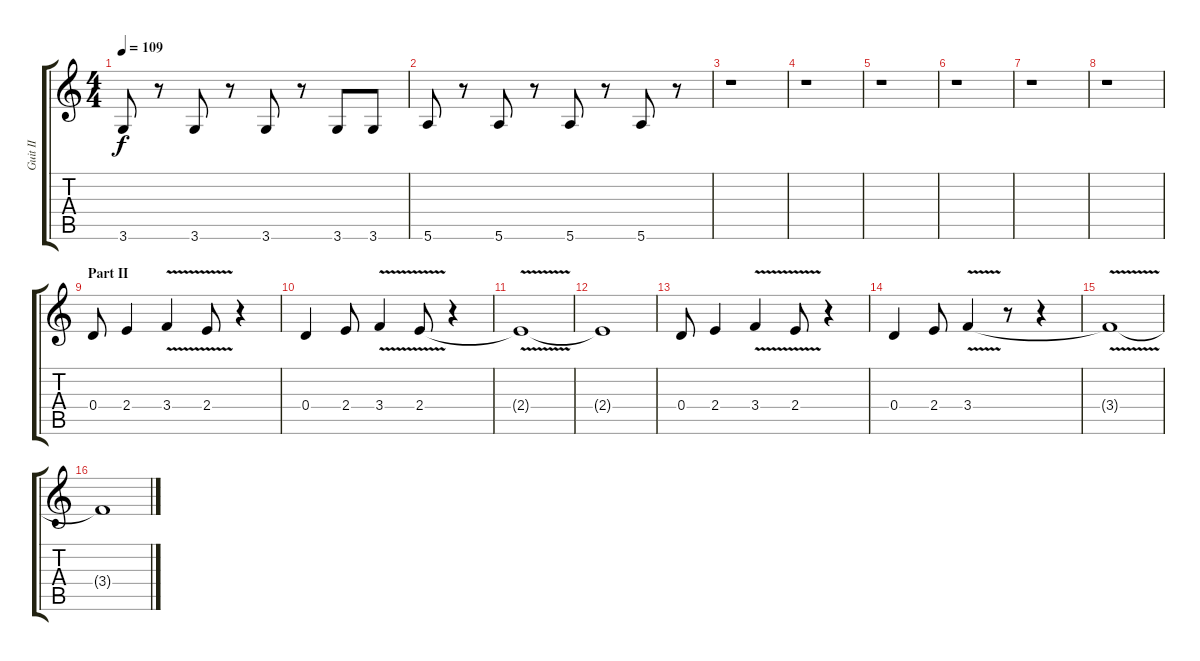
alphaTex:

\track ("Guit II" "Guit II") {instrument electricguitarmuted}
\staff {score tabs}
\tuning (E4 B3 G3 D3 A2 E2) {hide}
\ts (4 4)
\tempo 109
\clef g2
\ks c
3.6.8{dy f} r.8 3.6.8 r.8 3.6.8 r.8 3.6.8 3.6.8 |
5.6.8 r.8 5.6.8 r.8 5.6.8 r.8 5.6.8 r.8 |
r.1 |
r.1 |
r.1 |
r.1 |
r.1 |
r.1 |
\section ("" "Part II")
0.4.8 2.4.4 3.4{v}.4 2.4{v}.8 r.4 |
0.4.4 2.4.8 3.4{v}.4 2.4{v}.8 r.4 |
2.4{t}.1 |
2.4{t}.1 |
0.4.8 2.4.4 3.4{v}.4 2.4{v}.8 r.4 |
0.4.4 2.4.8 3.4{v}.4 r.8 r.4 |
3.4{t}.1 |
3.4{t}.1
